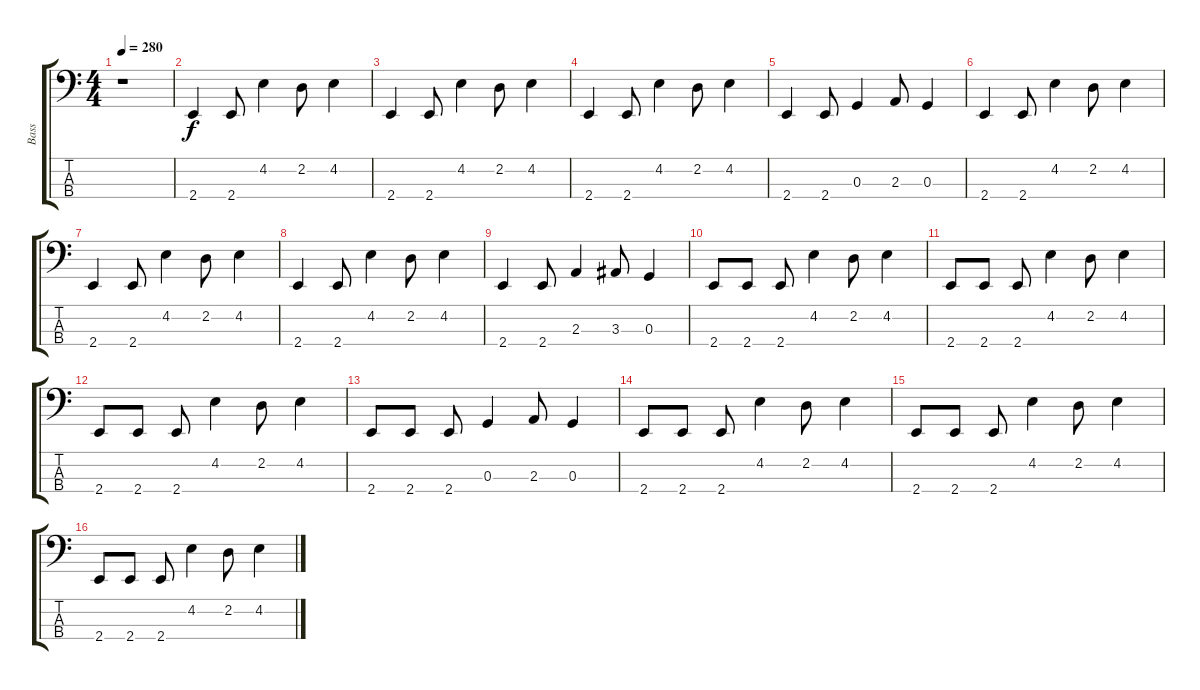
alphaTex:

\track ("Bass" "Bass") {instrument electricbasspick}
\staff {score tabs}
\tuning (F2 C2 G1 D1) {hide}
\ts (4 4)
\tempo 280
\clef f4
\ks c
r.1{dy f instrument electricbasspick} |
2.4.4{volume 12} 2.4.8 4.2.4 2.2.8 4.2.4 |
2.4.4 2.4.8 4.2.4 2.2.8 4.2.4 |
2.4.4 2.4.8 4.2.4 2.2.8 4.2.4 |
2.4.4 2.4.8 0.3.4 2.3.8 0.3.4 |
2.4.4 2.4.8 4.2.4 2.2.8 4.2.4 |
2.4.4 2.4.8 4.2.4 2.2.8 4.2.4 |
2.4.4 2.4.8 4.2.4 2.2.8 4.2.4 |
2.4.4 2.4.8 2.3.4 3.3.8 0.3.4 |
2.4.8 2.4.8 2.4.8 4.2.4 2.2.8 4.2.4 |
2.4.8 2.4.8 2.4.8 4.2.4 2.2.8 4.2.4 |
2.4.8 2.4.8 2.4.8 4.2.4 2.2.8 4.2.4 |
2.4.8 2.4.8 2.4.8 0.3.4 2.3.8 0.3.4 |
2.4.8 2.4.8 2.4.8 4.2.4 2.2.8 4.2.4 |
2.4.8 2.4.8 2.4.8 4.2.4 2.2.8 4.2.4 |
2.4.8 2.4.8 2.4.8 4.2.4 2.2.8 4.2.4
